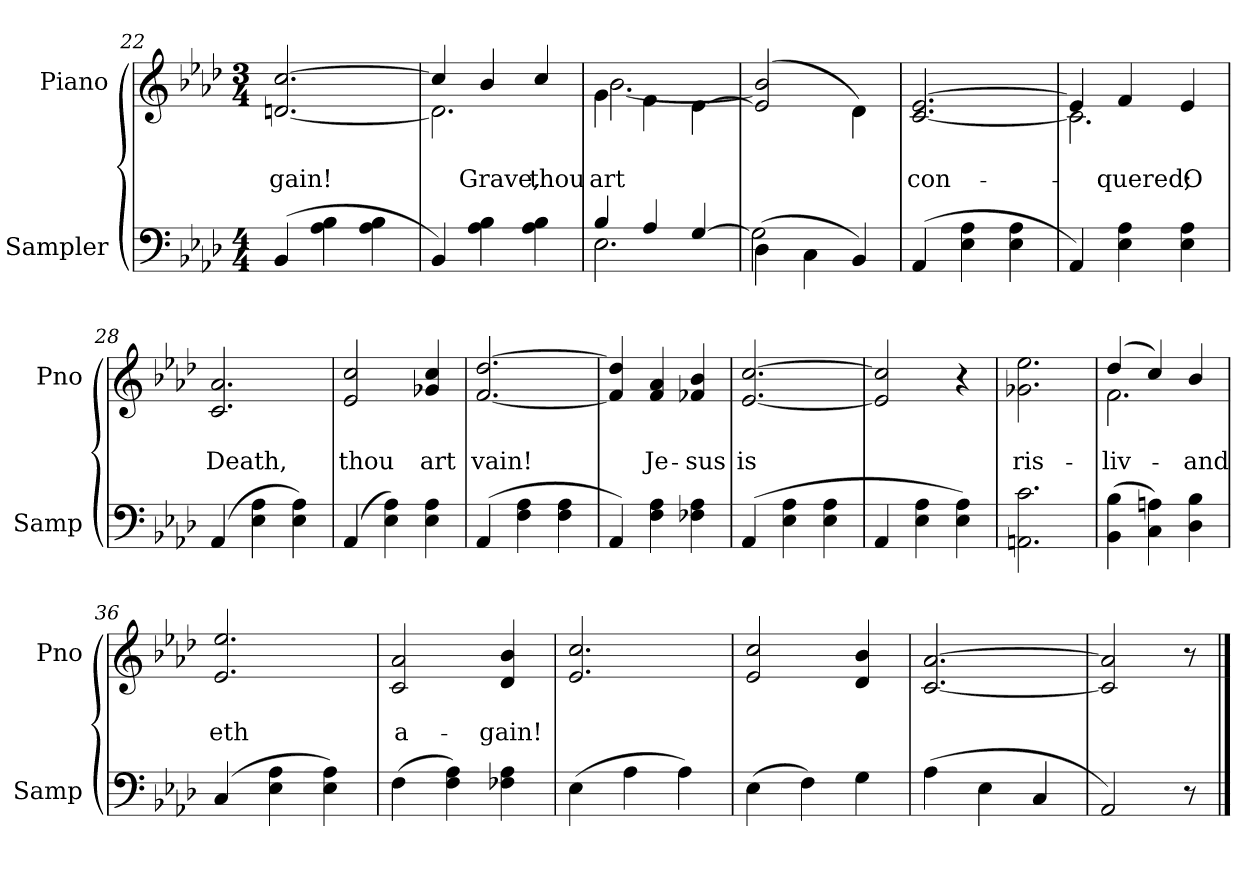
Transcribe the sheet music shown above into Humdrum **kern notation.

**kern	**kern	**text	**text
*part2	*part1	*part1	*part1
*staff2	*staff1	*staff1	*staff1
*I"Sampler	*I"Piano	*	*
*I'Samp	*I'Pno	*	*
*clefF4	*clefG2	*	*
*k[b-e-a-d-]	*k[b-e-a-d-]	*	*
*A-:	*A-:	*	*
*M4/4	*M3/4	*	*
=22	=22	=22	=22
(4BB-	[2.dn [2.cc	.	-gain!
4A- 4B-	.	.	.
4A- 4B-	.	.	.
=23	=23	=23	=23
*	*^	*	*
4BB-)	4cc/]	2.d]	.	.
4A- 4B-	4b-/	.	.	Grave,
4A- 4B-	4cc/	.	.	thou
=24	=24	=24	=24	=24
*^	*	*	*	*
(4B-/	2.E-)	(4g\	[2.b-)	.	art
4A-/	.	4f\	.	.	.
[4G/	.	[4e-\	.	.	.
*	*	*v	*v	*	*
=25	=25	=25	=25	=25
(4D-\	2G]	(2e-] 2b-]	.	.
4C\	.	.	.	.
4BB-)	4ryy	4d-\)	.	.
*v	*v	*	*	*
=26	=26	=26	=26
(4AA-	[2.c [2.e-	.	con-
4E- 4A-	.	.	.
4E- 4A-	.	.	.
=27	=27	=27	=27
*	*^	*	*
4AA-)	4e-/]	2.c]	.	.
4E- 4A-	4f/	.	.	-quered;
4E- 4A-	4e-/	.	.	O
*	*v	*v	*	*
=28	=28	=28	=28
(4AA-	2.c 2.a-	.	Death,
4E- 4A-	.	.	.
4E- 4A-)	.	.	.
=29	=29	=29	=29
(4AA-	2e- 2cc	.	thou
4E- 4A-)	.	.	.
4E- 4A-	4g-X 4cc	.	art
=30	=30	=30	=30
(4AA-	[2.f [2.dd-	.	vain!
4F 4A-	.	.	.
4F 4A-	.	.	.
=31	=31	=31	=31
4AA-)	4f] 4dd-]	.	.
4F 4A-	4f 4a-	.	Je-
4F-X 4A-	4f-X 4b-	.	-sus
=32	=32	=32	=32
(4AA-	[2.e- [2.cc	.	is
4E- 4A-	.	.	.
4E- 4A-	.	.	.
=33	=33	=33	=33
4AA-	2e-] 2cc]	.	.
4E- 4A-	.	.	.
4E- 4A-)	4r	.	.
=34	=34	=34	=34
2.AAn 2.c	2.g-X 2.ee-	.	ris-
=35	=35	=35	=35
*	*^	*	*
(4BB- 4B-	(4dd-/	2.f	.	liv-
4C 4An)	4cc/)	.	.	.
4D- 4B-	4b-/	.	.	and
*	*v	*v	*	*
=36	=36	=36	=36
(4C	2.e- 2.ee-	.	-eth
4E- 4A-	.	.	.
4E- 4A-)	.	.	.
=37	=37	=37	=37
(4F	2c 2a-	.	a-
4F 4A-)	.	.	.
4F-X 4A-	4d- 4b-	.	-gain!
=38	=38	=38	=38
(4E-	2.e- 2.cc	.	.
4A-	.	.	.
4A-)	.	.	.
=39	=39	=39	=39
(4E-	2e- 2cc	.	.
4F)	.	.	.
4G	4d- 4b-	.	.
=40	=40	=40	=40
(4A-	[2.c [2.a-	.	.
4E-	.	.	.
4C	.	.	.
=41	=41	=41	=41
2AA-)	2c] 2a-]	.	.
8r	8r	.	.
==	==	==	==
*-	*-	*-	*-
